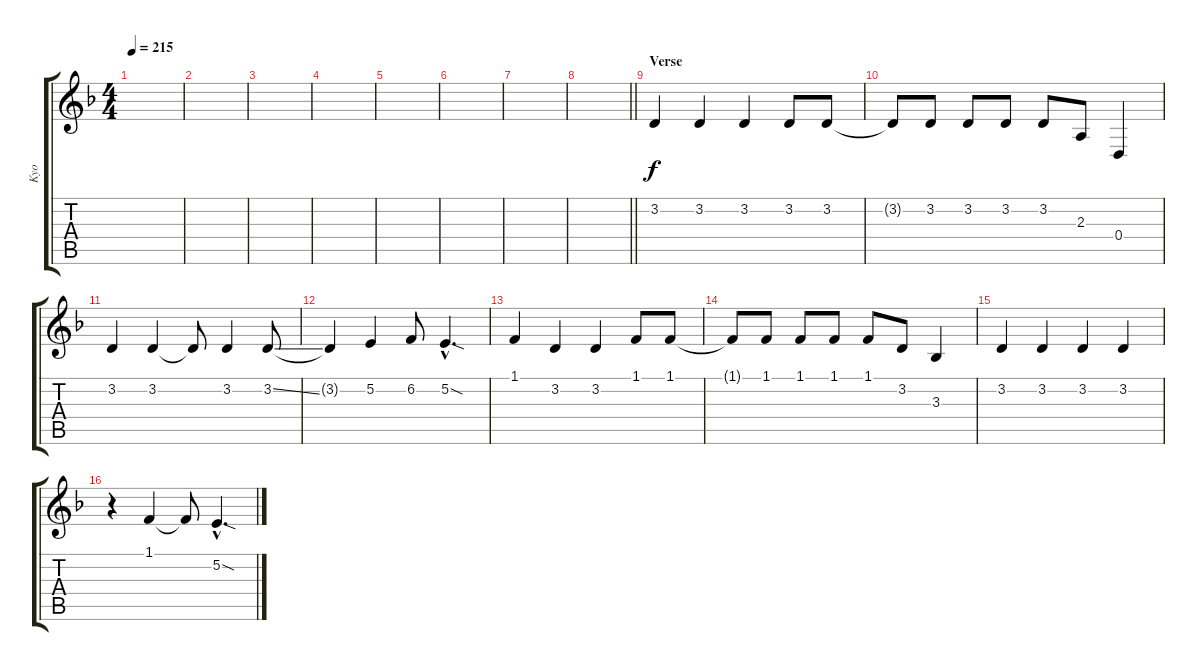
\track ("Kyo" "Kyo") {instrument sopranosax}
\staff {score tabs}
\tuning (E4 B3 G3 D3 A2 E2) {hide}
\ts (4 4)
\tempo 215
\clef g2
\ks f
|
|
|
|
|
|
|
\barLineRight lightlight
|
\section ("" "Verse")
3.2.4 3.2.4 3.2.4 3.2.8 3.2.8 |
3.2{t}.8 3.2.8 3.2.8 3.2.8 3.2.8 2.3.8 0.4.4 |
3.2.4 3.2.4 3.2{t}.8 3.2.4 3.2{ss}.8 |
3.2{t}.4 5.2.4 6.2.8 5.2{sod hac}.4{d} |
1.1.4 3.2.4 3.2.4 1.1.8 1.1.8 |
1.1{t}.8 1.1.8 1.1.8 1.1.8 1.1.8 3.2.8 3.3.4 |
3.2.4 3.2.4 3.2.4 3.2.4 |
r.4 1.1.4 1.1{t}.8 5.2{sod hac}.4{d}
